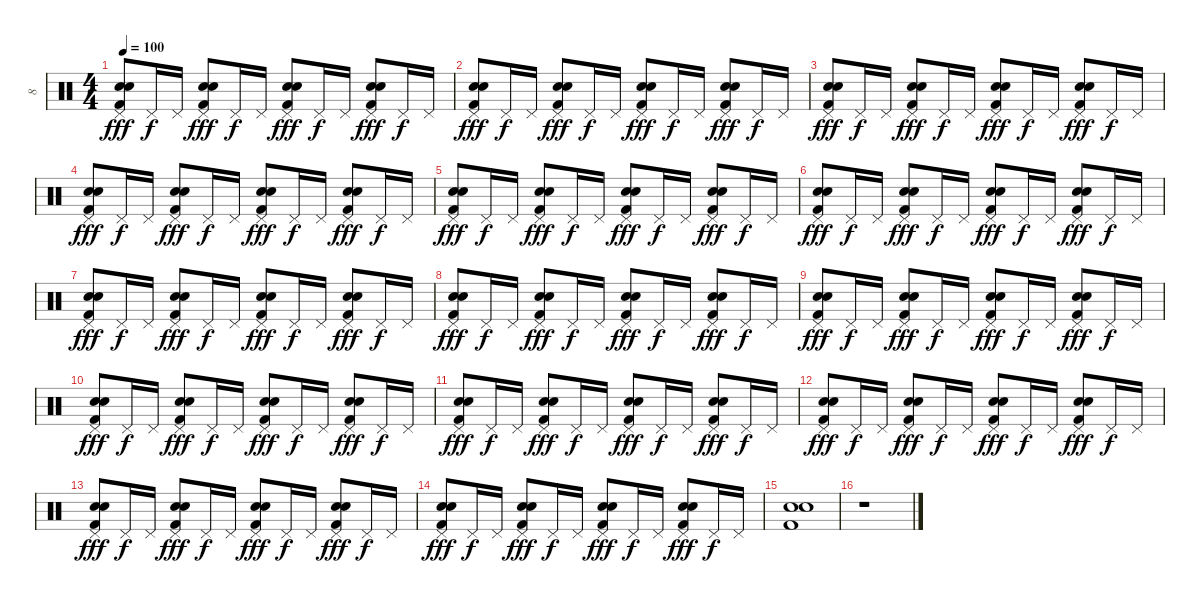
\track ("8" "8") {instrument percussion}
\staff {score}
\articulation defaults
\ts (4 4)
\tempo 100
\clef neutral
\ks c
("Pedal Hi-Hat (hit)" "Snare (hit) 2" "Electric Snare (hit)" "Kick (hit) 2").8{dy fff} "Pedal Hi-Hat (hit)".16{dy f} "Pedal Hi-Hat (hit)".16 ("Pedal Hi-Hat (hit)" "Snare (hit) 2" "Electric Snare (hit)" "Kick (hit) 2").8{dy fff} "Pedal Hi-Hat (hit)".16{dy f} "Pedal Hi-Hat (hit)".16 ("Pedal Hi-Hat (hit)" "Snare (hit) 2" "Electric Snare (hit)" "Kick (hit) 2").8{dy fff} "Pedal Hi-Hat (hit)".16{dy f} "Pedal Hi-Hat (hit)".16 ("Pedal Hi-Hat (hit)" "Snare (hit) 2" "Electric Snare (hit)" "Kick (hit) 2").8{dy fff} "Pedal Hi-Hat (hit)".16{dy f} "Pedal Hi-Hat (hit)".16 |
("Pedal Hi-Hat (hit)" "Snare (hit) 2" "Electric Snare (hit)" "Kick (hit) 2").8{dy fff} "Pedal Hi-Hat (hit)".16{dy f} "Pedal Hi-Hat (hit)".16 ("Pedal Hi-Hat (hit)" "Snare (hit) 2" "Electric Snare (hit)" "Kick (hit) 2").8{dy fff} "Pedal Hi-Hat (hit)".16{dy f} "Pedal Hi-Hat (hit)".16 ("Pedal Hi-Hat (hit)" "Snare (hit) 2" "Electric Snare (hit)" "Kick (hit) 2").8{dy fff} "Pedal Hi-Hat (hit)".16{dy f} "Pedal Hi-Hat (hit)".16 ("Pedal Hi-Hat (hit)" "Snare (hit) 2" "Electric Snare (hit)" "Kick (hit) 2").8{dy fff} "Pedal Hi-Hat (hit)".16{dy f} "Pedal Hi-Hat (hit)".16 |
("Pedal Hi-Hat (hit)" "Snare (hit) 2" "Electric Snare (hit)" "Kick (hit) 2").8{dy fff} "Pedal Hi-Hat (hit)".16{dy f} "Pedal Hi-Hat (hit)".16 ("Pedal Hi-Hat (hit)" "Snare (hit) 2" "Electric Snare (hit)" "Kick (hit) 2").8{dy fff} "Pedal Hi-Hat (hit)".16{dy f} "Pedal Hi-Hat (hit)".16 ("Pedal Hi-Hat (hit)" "Snare (hit) 2" "Electric Snare (hit)" "Kick (hit) 2").8{dy fff} "Pedal Hi-Hat (hit)".16{dy f} "Pedal Hi-Hat (hit)".16 ("Pedal Hi-Hat (hit)" "Snare (hit) 2" "Electric Snare (hit)" "Kick (hit) 2").8{dy fff} "Pedal Hi-Hat (hit)".16{dy f} "Pedal Hi-Hat (hit)".16 |
("Pedal Hi-Hat (hit)" "Snare (hit) 2" "Electric Snare (hit)" "Kick (hit) 2").8{dy fff} "Pedal Hi-Hat (hit)".16{dy f} "Pedal Hi-Hat (hit)".16 ("Pedal Hi-Hat (hit)" "Snare (hit) 2" "Electric Snare (hit)" "Kick (hit) 2").8{dy fff} "Pedal Hi-Hat (hit)".16{dy f} "Pedal Hi-Hat (hit)".16 ("Pedal Hi-Hat (hit)" "Snare (hit) 2" "Electric Snare (hit)" "Kick (hit) 2").8{dy fff} "Pedal Hi-Hat (hit)".16{dy f} "Pedal Hi-Hat (hit)".16 ("Pedal Hi-Hat (hit)" "Snare (hit) 2" "Electric Snare (hit)" "Kick (hit) 2").8{dy fff} "Pedal Hi-Hat (hit)".16{dy f} "Pedal Hi-Hat (hit)".16 |
("Pedal Hi-Hat (hit)" "Snare (hit) 2" "Electric Snare (hit)" "Kick (hit) 2").8{dy fff} "Pedal Hi-Hat (hit)".16{dy f} "Pedal Hi-Hat (hit)".16 ("Pedal Hi-Hat (hit)" "Snare (hit) 2" "Electric Snare (hit)" "Kick (hit) 2").8{dy fff} "Pedal Hi-Hat (hit)".16{dy f} "Pedal Hi-Hat (hit)".16 ("Pedal Hi-Hat (hit)" "Snare (hit) 2" "Electric Snare (hit)" "Kick (hit) 2").8{dy fff} "Pedal Hi-Hat (hit)".16{dy f} "Pedal Hi-Hat (hit)".16 ("Pedal Hi-Hat (hit)" "Snare (hit) 2" "Electric Snare (hit)" "Kick (hit) 2").8{dy fff} "Pedal Hi-Hat (hit)".16{dy f} "Pedal Hi-Hat (hit)".16 |
("Pedal Hi-Hat (hit)" "Snare (hit) 2" "Electric Snare (hit)" "Kick (hit) 2").8{dy fff} "Pedal Hi-Hat (hit)".16{dy f} "Pedal Hi-Hat (hit)".16 ("Pedal Hi-Hat (hit)" "Snare (hit) 2" "Electric Snare (hit)" "Kick (hit) 2").8{dy fff} "Pedal Hi-Hat (hit)".16{dy f} "Pedal Hi-Hat (hit)".16 ("Pedal Hi-Hat (hit)" "Snare (hit) 2" "Electric Snare (hit)" "Kick (hit) 2").8{dy fff} "Pedal Hi-Hat (hit)".16{dy f} "Pedal Hi-Hat (hit)".16 ("Pedal Hi-Hat (hit)" "Snare (hit) 2" "Electric Snare (hit)" "Kick (hit) 2").8{dy fff} "Pedal Hi-Hat (hit)".16{dy f} "Pedal Hi-Hat (hit)".16 |
("Pedal Hi-Hat (hit)" "Snare (hit) 2" "Electric Snare (hit)" "Kick (hit) 2").8{dy fff} "Pedal Hi-Hat (hit)".16{dy f} "Pedal Hi-Hat (hit)".16 ("Pedal Hi-Hat (hit)" "Snare (hit) 2" "Electric Snare (hit)" "Kick (hit) 2").8{dy fff} "Pedal Hi-Hat (hit)".16{dy f} "Pedal Hi-Hat (hit)".16 ("Pedal Hi-Hat (hit)" "Snare (hit) 2" "Electric Snare (hit)" "Kick (hit) 2").8{dy fff} "Pedal Hi-Hat (hit)".16{dy f} "Pedal Hi-Hat (hit)".16 ("Pedal Hi-Hat (hit)" "Snare (hit) 2" "Electric Snare (hit)" "Kick (hit) 2").8{dy fff} "Pedal Hi-Hat (hit)".16{dy f} "Pedal Hi-Hat (hit)".16 |
("Pedal Hi-Hat (hit)" "Snare (hit) 2" "Electric Snare (hit)" "Kick (hit) 2").8{dy fff} "Pedal Hi-Hat (hit)".16{dy f} "Pedal Hi-Hat (hit)".16 ("Pedal Hi-Hat (hit)" "Snare (hit) 2" "Electric Snare (hit)" "Kick (hit) 2").8{dy fff} "Pedal Hi-Hat (hit)".16{dy f} "Pedal Hi-Hat (hit)".16 ("Pedal Hi-Hat (hit)" "Snare (hit) 2" "Electric Snare (hit)" "Kick (hit) 2").8{dy fff} "Pedal Hi-Hat (hit)".16{dy f} "Pedal Hi-Hat (hit)".16 ("Pedal Hi-Hat (hit)" "Snare (hit) 2" "Electric Snare (hit)" "Kick (hit) 2").8{dy fff} "Pedal Hi-Hat (hit)".16{dy f} "Pedal Hi-Hat (hit)".16 |
("Pedal Hi-Hat (hit)" "Snare (hit) 2" "Electric Snare (hit)" "Kick (hit) 2").8{dy fff} "Pedal Hi-Hat (hit)".16{dy f} "Pedal Hi-Hat (hit)".16 ("Pedal Hi-Hat (hit)" "Snare (hit) 2" "Electric Snare (hit)" "Kick (hit) 2").8{dy fff} "Pedal Hi-Hat (hit)".16{dy f} "Pedal Hi-Hat (hit)".16 ("Pedal Hi-Hat (hit)" "Snare (hit) 2" "Electric Snare (hit)" "Kick (hit) 2").8{dy fff} "Pedal Hi-Hat (hit)".16{dy f} "Pedal Hi-Hat (hit)".16 ("Pedal Hi-Hat (hit)" "Snare (hit) 2" "Electric Snare (hit)" "Kick (hit) 2").8{dy fff} "Pedal Hi-Hat (hit)".16{dy f} "Pedal Hi-Hat (hit)".16 |
("Pedal Hi-Hat (hit)" "Snare (hit) 2" "Electric Snare (hit)" "Kick (hit) 2").8{dy fff} "Pedal Hi-Hat (hit)".16{dy f} "Pedal Hi-Hat (hit)".16 ("Pedal Hi-Hat (hit)" "Snare (hit) 2" "Electric Snare (hit)" "Kick (hit) 2").8{dy fff} "Pedal Hi-Hat (hit)".16{dy f} "Pedal Hi-Hat (hit)".16 ("Pedal Hi-Hat (hit)" "Snare (hit) 2" "Electric Snare (hit)" "Kick (hit) 2").8{dy fff} "Pedal Hi-Hat (hit)".16{dy f} "Pedal Hi-Hat (hit)".16 ("Pedal Hi-Hat (hit)" "Snare (hit) 2" "Electric Snare (hit)" "Kick (hit) 2").8{dy fff} "Pedal Hi-Hat (hit)".16{dy f} "Pedal Hi-Hat (hit)".16 |
("Pedal Hi-Hat (hit)" "Snare (hit) 2" "Electric Snare (hit)" "Kick (hit) 2").8{dy fff} "Pedal Hi-Hat (hit)".16{dy f} "Pedal Hi-Hat (hit)".16 ("Pedal Hi-Hat (hit)" "Snare (hit) 2" "Electric Snare (hit)" "Kick (hit) 2").8{dy fff} "Pedal Hi-Hat (hit)".16{dy f} "Pedal Hi-Hat (hit)".16 ("Pedal Hi-Hat (hit)" "Snare (hit) 2" "Electric Snare (hit)" "Kick (hit) 2").8{dy fff} "Pedal Hi-Hat (hit)".16{dy f} "Pedal Hi-Hat (hit)".16 ("Pedal Hi-Hat (hit)" "Snare (hit) 2" "Electric Snare (hit)" "Kick (hit) 2").8{dy fff} "Pedal Hi-Hat (hit)".16{dy f} "Pedal Hi-Hat (hit)".16 |
("Pedal Hi-Hat (hit)" "Snare (hit) 2" "Electric Snare (hit)" "Kick (hit) 2").8{dy fff} "Pedal Hi-Hat (hit)".16{dy f} "Pedal Hi-Hat (hit)".16 ("Pedal Hi-Hat (hit)" "Snare (hit) 2" "Electric Snare (hit)" "Kick (hit) 2").8{dy fff} "Pedal Hi-Hat (hit)".16{dy f} "Pedal Hi-Hat (hit)".16 ("Pedal Hi-Hat (hit)" "Snare (hit) 2" "Electric Snare (hit)" "Kick (hit) 2").8{dy fff} "Pedal Hi-Hat (hit)".16{dy f} "Pedal Hi-Hat (hit)".16 ("Pedal Hi-Hat (hit)" "Snare (hit) 2" "Electric Snare (hit)" "Kick (hit) 2").8{dy fff} "Pedal Hi-Hat (hit)".16{dy f} "Pedal Hi-Hat (hit)".16 |
("Pedal Hi-Hat (hit)" "Snare (hit) 2" "Electric Snare (hit)" "Kick (hit) 2").8{dy fff} "Pedal Hi-Hat (hit)".16{dy f} "Pedal Hi-Hat (hit)".16 ("Pedal Hi-Hat (hit)" "Snare (hit) 2" "Electric Snare (hit)" "Kick (hit) 2").8{dy fff} "Pedal Hi-Hat (hit)".16{dy f} "Pedal Hi-Hat (hit)".16 ("Pedal Hi-Hat (hit)" "Snare (hit) 2" "Electric Snare (hit)" "Kick (hit) 2").8{dy fff} "Pedal Hi-Hat (hit)".16{dy f} "Pedal Hi-Hat (hit)".16 ("Pedal Hi-Hat (hit)" "Snare (hit) 2" "Electric Snare (hit)" "Kick (hit) 2").8{dy fff} "Pedal Hi-Hat (hit)".16{dy f} "Pedal Hi-Hat (hit)".16 |
("Pedal Hi-Hat (hit)" "Snare (hit) 2" "Electric Snare (hit)" "Kick (hit) 2").8{dy fff} "Pedal Hi-Hat (hit)".16{dy f} "Pedal Hi-Hat (hit)".16 ("Pedal Hi-Hat (hit)" "Snare (hit) 2" "Electric Snare (hit)" "Kick (hit) 2").8{dy fff} "Pedal Hi-Hat (hit)".16{dy f} "Pedal Hi-Hat (hit)".16 ("Pedal Hi-Hat (hit)" "Snare (hit) 2" "Electric Snare (hit)" "Kick (hit) 2").8{dy fff} "Pedal Hi-Hat (hit)".16{dy f} "Pedal Hi-Hat (hit)".16 ("Pedal Hi-Hat (hit)" "Snare (hit) 2" "Electric Snare (hit)" "Kick (hit) 2").8{dy fff} "Pedal Hi-Hat (hit)".16{dy f} "Pedal Hi-Hat (hit)".16 |
("Snare (hit) 2" "Electric Snare (hit)" "Kick (hit) 2").1 |
r.1
